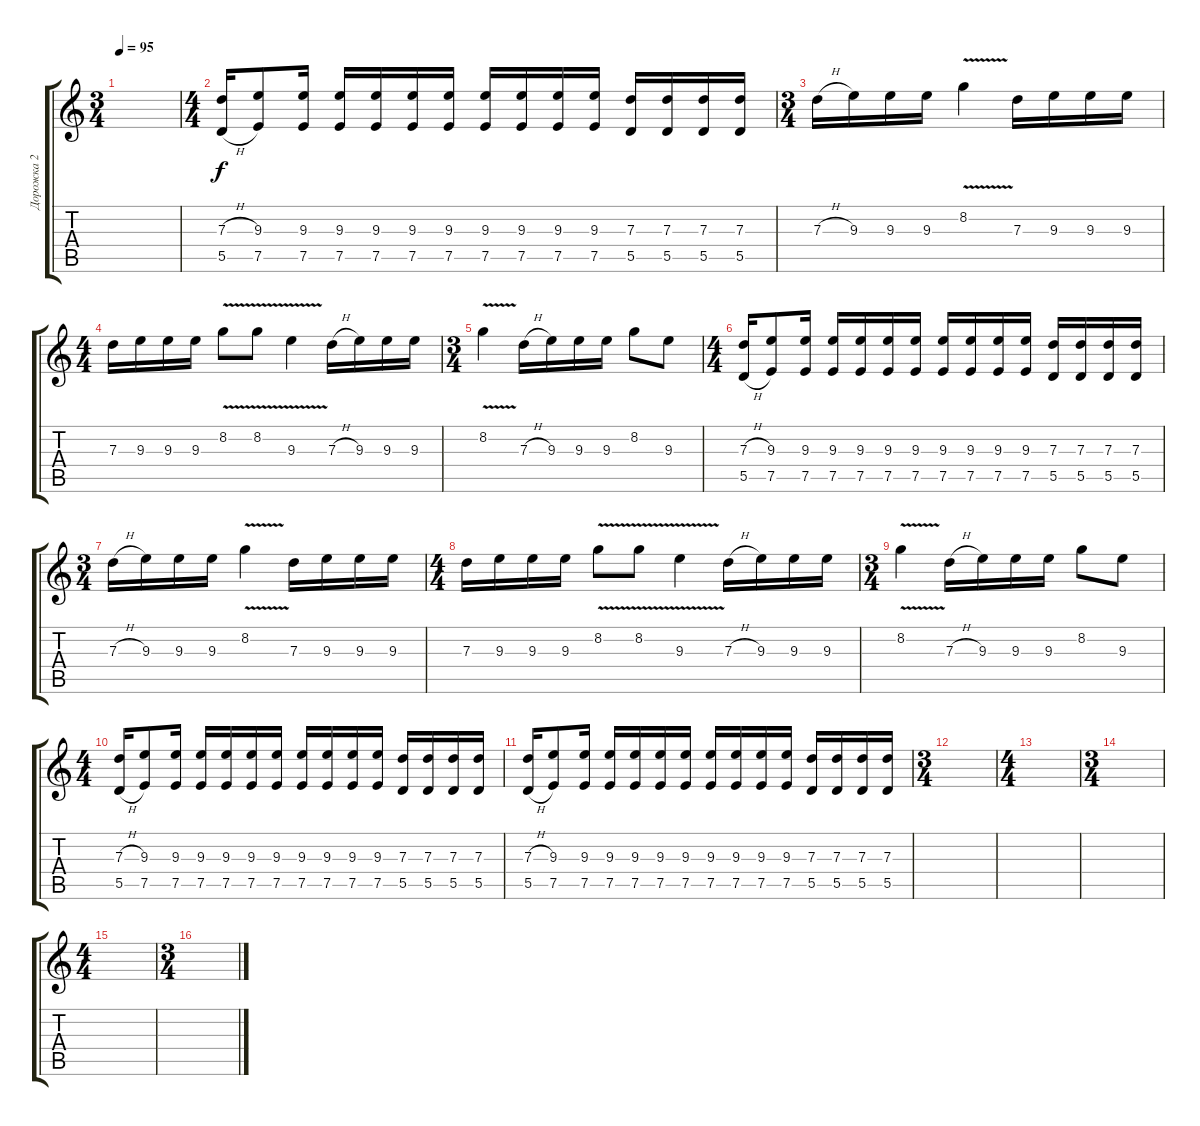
\track ("Дорожка 2" "Дорожка 2") {instrument distortionguitar}
\staff {score tabs}
\tuning (E4 B3 G3 D3 A2 E2) {hide}
\ts (3 4)
\tempo 95
\clef g2
\ks c
|
\ts (4 4)
(7.3{h} 5.5{h}).16 (9.3 7.5).8 (9.3 7.5).16 (9.3 7.5).16 (9.3 7.5).16 (9.3 7.5).16 (9.3 7.5).16 (9.3 7.5).16 (9.3 7.5).16 (9.3 7.5).16 (9.3 7.5).16 (7.3 5.5).16 (7.3 5.5).16 (7.3 5.5).16 (7.3 5.5).16 |
\ts (3 4)
7.3{h}.16{volume 10} 9.3.16 9.3.16 9.3.16 8.2{v}.4 7.3.16 9.3.16 9.3.16 9.3.16 |
\ts (4 4)
7.3.16 9.3.16 9.3.16 9.3.16 8.2{v}.8 8.2{v}.8 9.3{v}.4 7.3{h}.16 9.3.16 9.3.16 9.3.16 |
\ts (3 4)
8.2{v}.4 7.3{h}.16 9.3.16 9.3.16 9.3.16 8.2.8 9.3.8 |
\ts (4 4)
(7.3{h} 5.5{h}).16{volume 13} (9.3 7.5).8 (9.3 7.5).16 (9.3 7.5).16 (9.3 7.5).16 (9.3 7.5).16 (9.3 7.5).16 (9.3 7.5).16 (9.3 7.5).16 (9.3 7.5).16 (9.3 7.5).16 (7.3 5.5).16 (7.3 5.5).16 (7.3 5.5).16 (7.3 5.5).16 |
\ts (3 4)
7.3{h}.16{volume 10} 9.3.16 9.3.16 9.3.16 8.2{v}.4 7.3.16 9.3.16 9.3.16 9.3.16 |
\ts (4 4)
7.3.16 9.3.16 9.3.16 9.3.16 8.2{v}.8 8.2{v}.8 9.3{v}.4 7.3{h}.16 9.3.16 9.3.16 9.3.16 |
\ts (3 4)
8.2{v}.4 7.3{h}.16 9.3.16 9.3.16 9.3.16 8.2.8 9.3.8 |
\ts (4 4)
(7.3{h} 5.5{h}).16{volume 13} (9.3 7.5).8 (9.3 7.5).16 (9.3 7.5).16 (9.3 7.5).16 (9.3 7.5).16 (9.3 7.5).16 (9.3 7.5).16 (9.3 7.5).16 (9.3 7.5).16 (9.3 7.5).16 (7.3 5.5).16 (7.3 5.5).16 (7.3 5.5).16 (7.3 5.5).16 |
(7.3{h} 5.5{h}).16 (9.3 7.5).8 (9.3 7.5).16 (9.3 7.5).16 (9.3 7.5).16 (9.3 7.5).16 (9.3 7.5).16 (9.3 7.5).16 (9.3 7.5).16 (9.3 7.5).16 (9.3 7.5).16 (7.3 5.5).16 (7.3 5.5).16 (7.3 5.5).16 (7.3 5.5).16 |
\ts (3 4)
|
\ts (4 4)
|
\ts (3 4)
|
\ts (4 4)
|
\ts (3 4)
